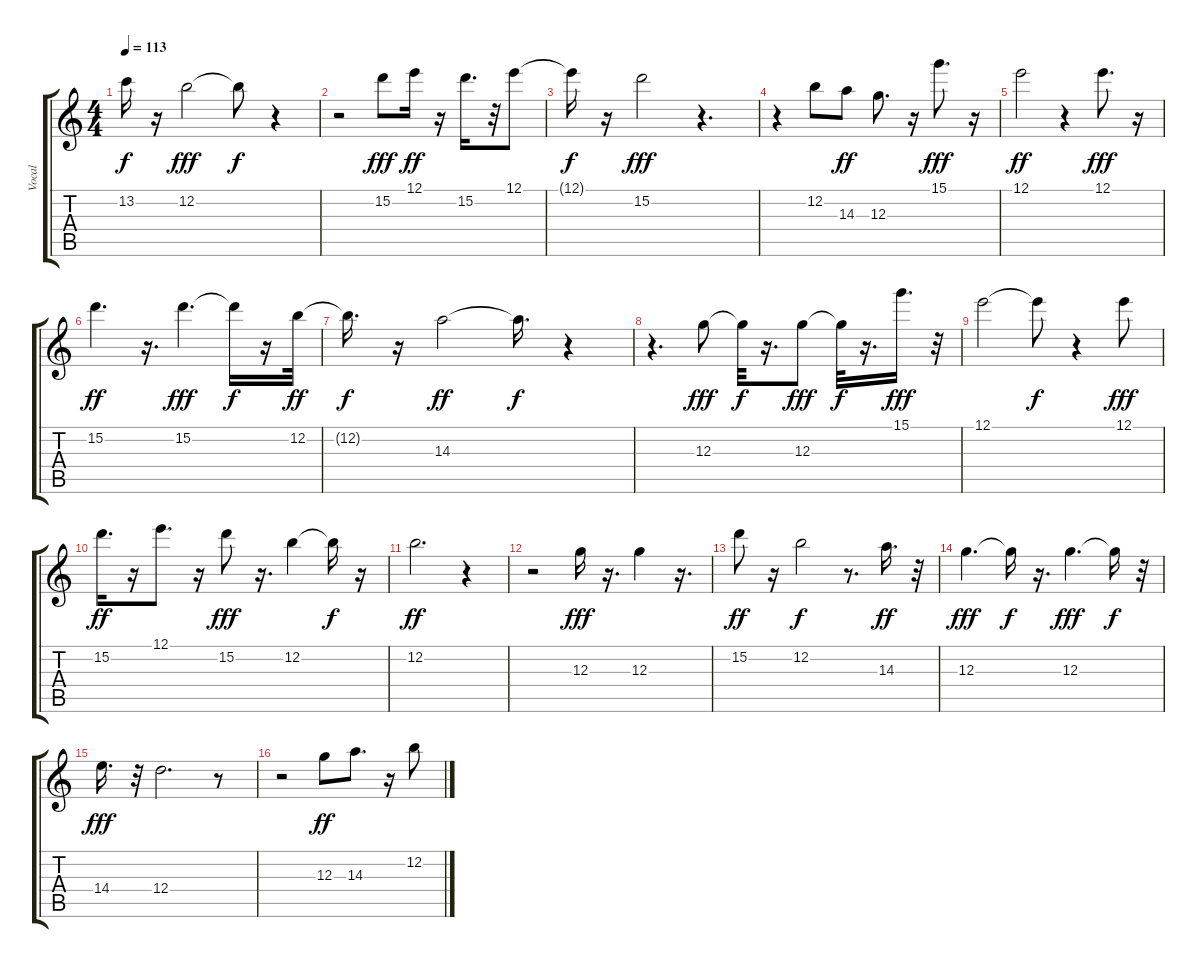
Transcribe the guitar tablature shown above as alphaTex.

\track ("Vocal" "Vocal") {instrument electricguitarjazz}
\staff {score tabs}
\tuning (E4 B3 G3 D3 A2 E2) {hide}
\ts (4 4)
\tempo 113
\clef g2
\ks c
13.2{t}.16{dy f} r.16 12.2.2{dy fff} 12.2{t}.8{dy f} r.4 |
r.2 15.2.8{dy fff} 12.1.16{dy ff} r.16 15.2.16{d} r.32 12.1.8 |
12.1{t}.16{dy f} r.16 15.2.2{dy fff} r.4{d} |
r.4 12.2.8 14.3.8{dy ff} 12.3.8{d} r.16 15.1.8{d dy fff} r.16 |
12.1.2{dy ff} r.4 12.1.8{d dy fff} r.16 |
15.2.4{d dy ff} r.16{d} 15.2.4{d dy fff} 15.2{t}.16{dy f} r.16 12.2.32{dy ff} |
12.2{t}.16{d dy f} r.16 14.3.2{dy ff} 14.3{t}.16{d dy f} r.4 |
r.4{d} 12.3.8{dy fff} 12.3{t}.32{dy f} r.16{d} 12.3.8{dy fff} 12.3{t}.32{dy f} r.16{d} 15.1.16{d dy fff} r.32 |
12.1.2 12.1{t}.8{dy f} r.4 12.1.8{dy fff} |
15.2.16{d dy ff} r.16 12.1.8{d} r.16 15.2.8{dy fff} r.16{d} 12.2.4 12.2{t}.16{dy f} r.16 |
12.2.2{d dy ff} r.4 |
r.2 12.3.16{dy fff} r.16{d} 12.3.4 r.16{d} |
15.2.8{dy ff} r.16 12.2.2{dy f} r.8{d} 14.3.16{d dy ff} r.32 |
12.3.4{d dy fff} 12.3{t}.16{dy f} r.16{d} 12.3.4{d dy fff} 12.3{t}.16{dy f} r.32 |
14.4.16{d dy fff} r.32 12.4.2{d} r.8 |
r.2 12.3.8{dy ff} 14.3.8{d} r.16 12.2.8
